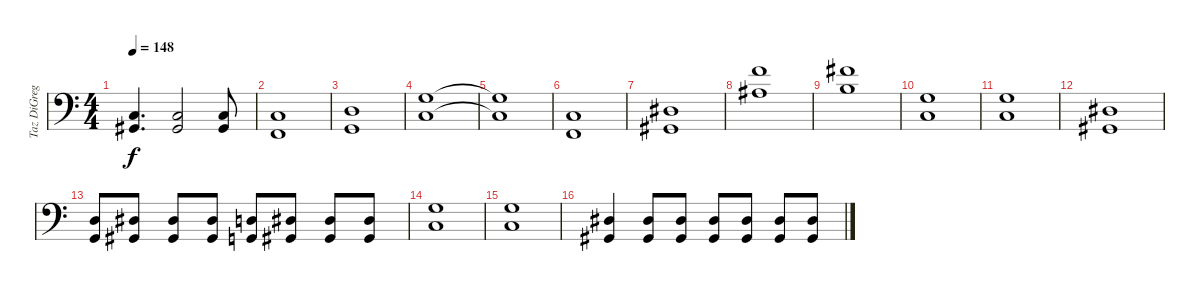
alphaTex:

\track ("Taz DiGregorio keyboards Lh" "Taz DiGreg") {instrument acousticgrandpiano}
\staff {score}
\tuning (G2 D2 A1 E1) {hide}
\ts (4 4)
\tempo 148
\clef f4
\ks c
(5.1 6.2).4{d dy f} (5.1 6.2).2 (5.1 6.2).8 |
(3.2 15.3).1{volume 9 instrument electricpiano1} |
(0.1 12.2).1 |
(5.1 17.2).1 |
(5.1{t} 17.2{t}).1 |
(3.2 15.3).1 |
(1.1 13.2).1 |
(15.1 27.2).1 |
(16.1 28.2).1 |
(5.1 17.2).1 |
(5.1 17.2).1 |
(1.1 13.2).1 |
(0.1 12.2).8 (1.1 13.2).8 (1.1 13.2).8 (1.1 13.2).8 (0.1 12.2).8 (1.1 13.2).8 (1.1 13.2).8 (1.1 13.2).8 |
(5.1 17.2).1 |
(5.1 17.2).1 |
(1.1 13.2).4 (1.1 13.2).8 (1.1 13.2).8 (1.1 13.2).8 (1.1 13.2).8 (1.1 13.2).8 (1.1 13.2).8
